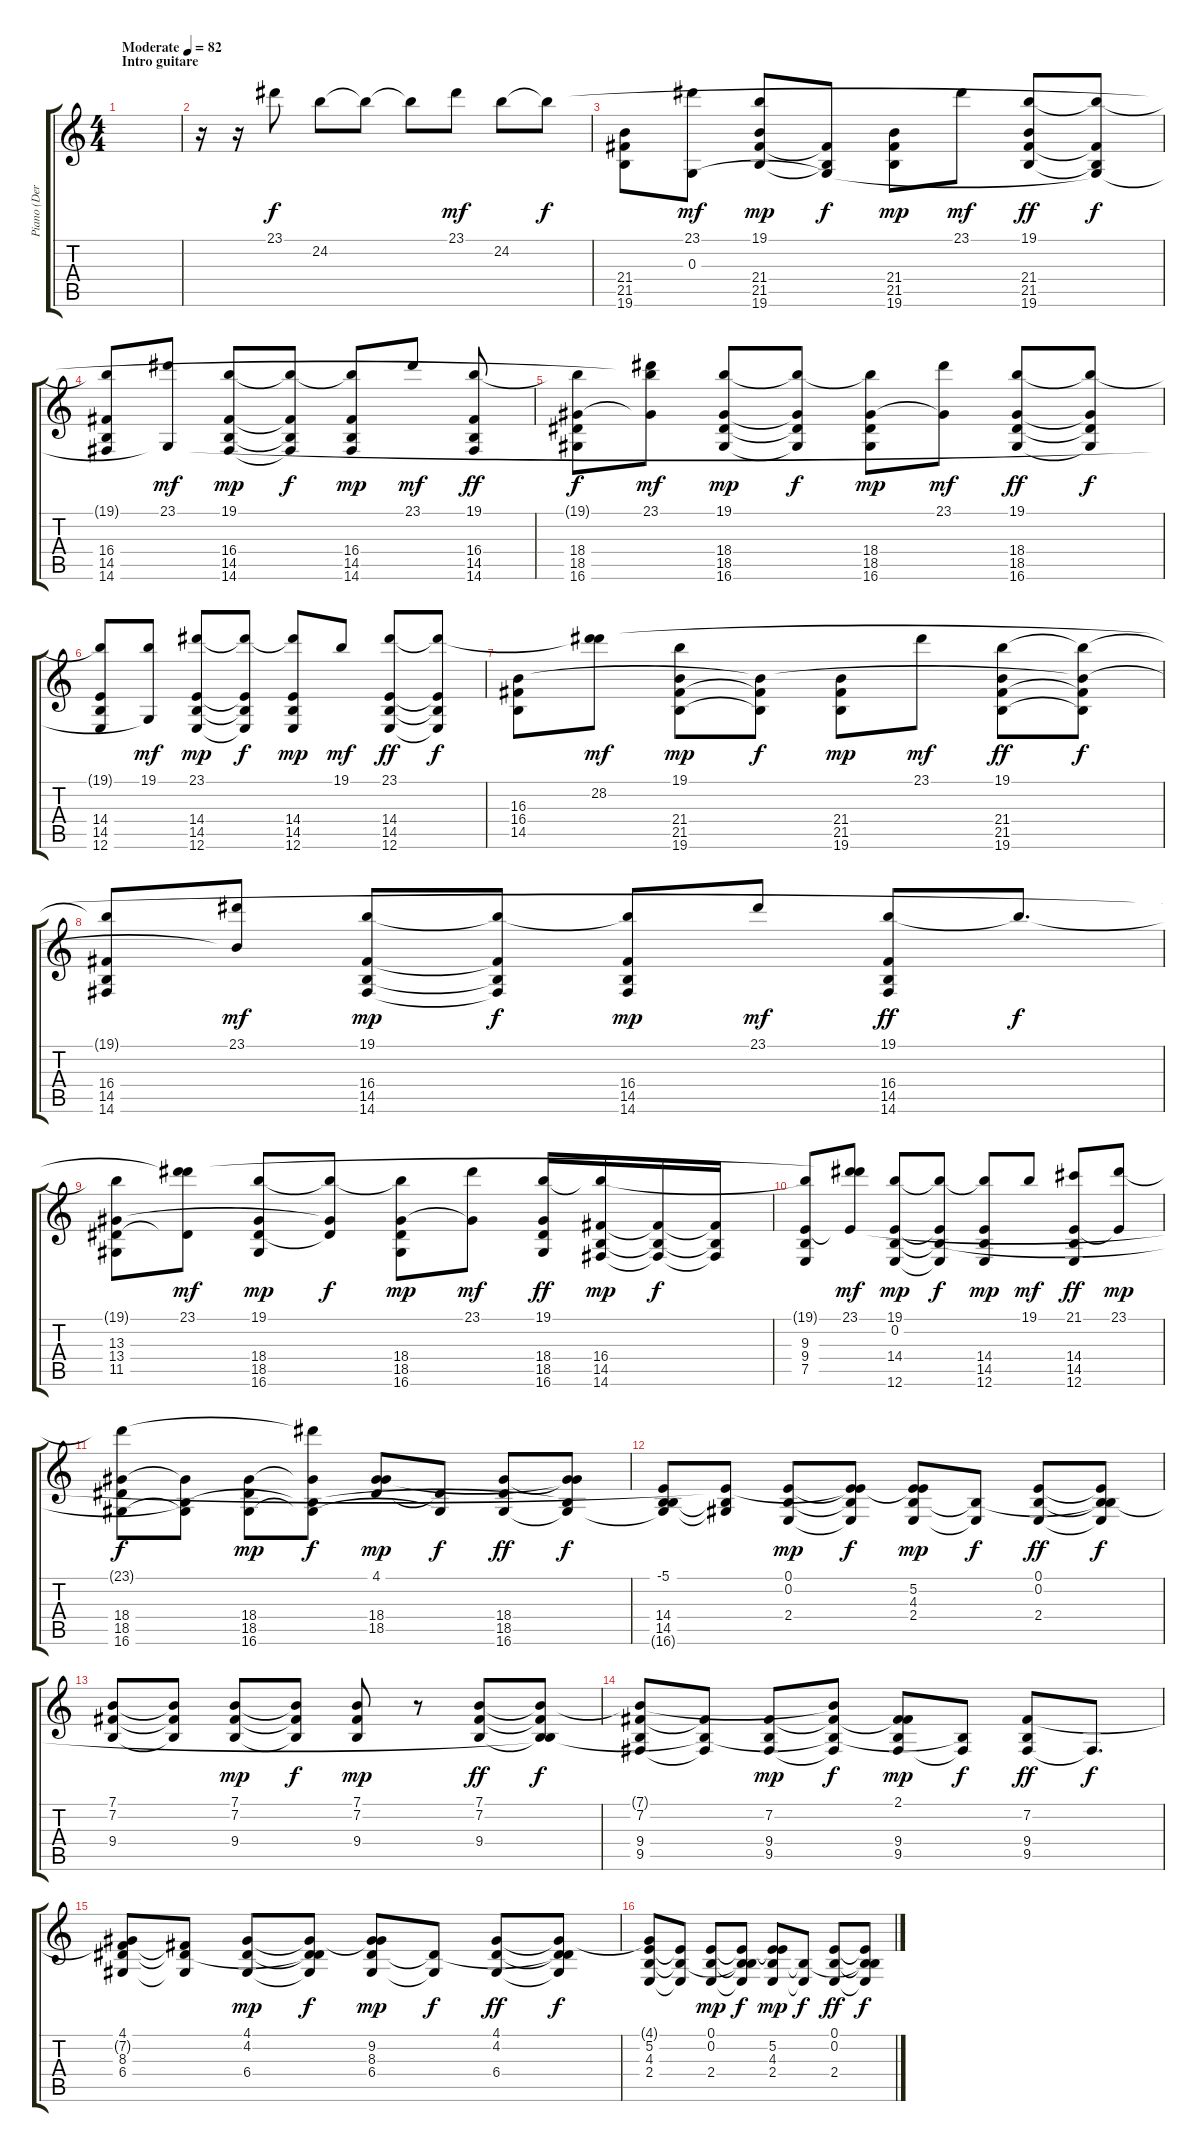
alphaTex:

\track ("Piano (Deryck)" "Piano (Der") {instrument acousticgrandpiano}
\staff {score tabs}
\tuning (E4 B3 G3 D3 A2 E2) {hide}
\ts (4 4)
\section ("" "Intro guitare")
\tempo (82 "Moderate")
\clef g2
\ks c
|
r.16 r.16 23.1.8 24.2.8{balance 3} 24.2{t}.8{dy f} 24.2{t}.8 23.1.8{dy mf balance 13} 24.2.8{balance 3} 24.2{t}.8{dy f} |
(21.4 21.5 19.6).8{balance 13} (23.1 0.3).8{dy mf} (19.1 21.4 21.5 19.6).8{dy mp balance 13} (0.3{t} 21.5{t} 19.6{t}).8{dy f} (21.4 21.5 19.6).8{dy mp balance 13} 23.1.8{dy mf balance 13} (19.1 21.4 21.5 19.6).8{dy ff} (19.1{t} 0.3{t} 21.5{t} 19.6{t}).8{dy f} |
(19.1{t} 16.4 14.5 14.6).8{balance 13} (23.1 0.3{t}).8{dy mf} (19.1 16.4 14.5 14.6).8{dy mp} (19.1{t} 16.4{t} 14.5{t} 14.6{t}).8{dy f} (19.1{t} 16.4 14.5 14.6).8{dy mp} 23.1.8{dy mf} (19.1 16.4 14.5 14.6).8{dy ff} |
(19.1{t} 18.4 18.5 16.6).8{dy f} (23.1 24.2{t} 18.4{t}).8{dy mf} (19.1 18.4 18.5 16.6).8{dy mp} (19.1{t} 18.4{t} 18.5{t} 16.6{t}).8{dy f} (19.1{t} 18.4 18.5 16.6).8{dy mp} (23.1 18.4{t}).8{dy mf} (19.1 18.4 18.5 16.6).8{dy ff} (19.1{t} 18.4{t} 18.5{t} 16.6{t}).8{dy f} |
(19.1{t} 14.4 14.5 12.6).8 (19.1 0.3{t}).8{dy mf} (23.1 14.4 14.5 12.6).8{dy mp} (23.1{t} 14.4{t} 14.5{t} 12.6{t}).8{dy f} (23.1{t} 14.4 14.5 12.6).8{dy mp} 19.1.8{dy mf} (23.1 14.4 14.5 12.6).8{dy ff} (23.1{t} 14.4{t} 14.5{t} 12.6{t}).8{dy f} |
(16.3 16.4 14.5).8{balance 13} (23.1{t} 28.2).8{dy mf} (19.1 21.4 21.5 19.6).8{dy mp balance 13} (16.3{t} 21.5{t} 19.6{t}).8{dy f} (21.4 21.5 19.6).8{dy mp balance 13} 23.1.8{dy mf balance 13} (19.1 21.4 21.5 19.6).8{dy ff} (19.1{t} 16.3{t} 21.5{t} 19.6{t}).8{dy f} |
(19.1{t} 16.4 14.5 14.6).8 (23.1 16.3{t}).8{dy mf} (19.1 16.4 14.5 14.6).8{dy mp} (19.1{t} 16.4{t} 14.5{t} 14.6{t}).8{dy f} (19.1{t} 16.4 14.5 14.6).8{dy mp} 23.1.8{dy mf} (19.1 16.4 14.5 14.6).8{dy ff} 19.1{t}.8{d dy f} |
(19.1{t} 13.3 13.4 11.5).8 (23.1 28.2{t} 13.4{t}).8{dy mf} (19.1 18.4 18.5 16.6).8{dy mp} (19.1{t} 13.3{t} 18.5{t}).8{dy f} (19.1{t} 18.4 18.5 16.6).8{dy mp} (23.1 18.4{t}).8{dy mf} (19.1 18.4 18.5 16.6).16{dy ff} (19.1{t} 16.4 14.5 14.6).16{dy mp} (16.4{t} 14.5{t} 14.6{t}).16{dy f} (16.4{t} 14.5{t} 14.6{t}).16 |
(19.1{t} 9.3 9.4 7.5).8 (23.1 28.2{t} 9.3{t}).8{dy mf} (19.1 0.2 14.4 12.6).8{dy mp} (19.1{t} 0.2{t} 14.4{t} 12.6{t}).8{dy f} (19.1{t} 14.4 14.5 12.6).8{dy mp} 19.1.8{dy mf} (21.1 14.4 14.5 12.6).8{dy ff} (23.1 14.4{t}).8{dy mp} |
(23.1{t} 18.4 18.5 16.6).8{dy f} (0.2{t} 18.4{t} 16.6{t}).8 (18.4 18.5 16.6).8{dy mp} (23.1{t} 0.2{t} 18.4{t} 16.6{t}).8{dy f} (4.1 18.4 18.5).8{dy mp} (18.5{t} 16.6{t}).8{dy f} (18.4 18.5 16.6).8{dy ff} (4.1{t} 0.2{t} 18.4{t} 16.6{t}).8{dy f} |
(-5.1 14.4 14.5 16.6{t}).8 (9.3{t} 14.5{t} 16.6{t}).8 (0.1 0.2 2.4).8{dy mp} (0.1{t} 0.2{t} 9.3{t} 2.4{t}).8{dy f} (0.1{t} 5.2 4.3 2.4).8{dy mp} (4.3{t} 2.4{t}).8{dy f} (0.1 0.2 2.4).8{dy ff} (0.1{t} 0.2{t} 4.3{t} 2.4{t}).8{dy f} |
(7.1 7.2 9.4).8{balance 13} (7.1{t} 7.2{t} 9.4{t}).8 (7.1 7.2 9.4).8{dy mp balance 13} (7.1{t} 7.2{t} 9.4{t}).8{dy f} (7.1 7.2 9.4).8{dy mp balance 13} r.8{balance 13} (7.1 7.2 9.4).8{dy ff} (7.1{t} 7.2{t} 4.3{t} 9.4{t}).8{dy f} |
(7.1{t} 7.2 9.4 9.5).8 (7.2{t} 4.3{t} 9.5{t}).8 (7.2 9.4 9.5).8{dy mp} (7.1{t} 7.2{t} 4.3{t} 9.5{t}).8{dy f} (2.1 7.2{t} 9.4 9.5).8{dy mp} (4.3{t} 9.5{t}).8{dy f} (7.2 9.4 9.5).8{dy ff} 9.5{t}.8{d dy f} |
(4.1 7.2{t} 8.3 6.4).8 (7.2{t} 8.3{t} 6.4{t}).8 (4.1 4.2 6.4).8{dy mp} (4.1{t} 4.2{t} 8.3{t} 6.4{t}).8{dy f} (4.1{t} 9.2 8.3 6.4).8{dy mp} (8.3{t} 6.4{t}).8{dy f} (4.1 4.2 6.4).8{dy ff} (4.1{t} 4.2{t} 8.3{t} 6.4{t}).8{dy f} |
(4.1{t} 5.2 4.3 2.4).8 (5.2{t} 4.3{t} 2.4{t}).8 (0.1 0.2 2.4).8{dy mp} (0.1{t} 0.2{t} 4.3{t} 2.4{t}).8{dy f} (0.1{t} 5.2 4.3 2.4).8{dy mp} (4.3{t} 2.4{t}).8{dy f} (0.1 0.2 2.4).8{dy ff} (0.1{t} 0.2{t} 4.3{t} 2.4{t}).8{dy f}
